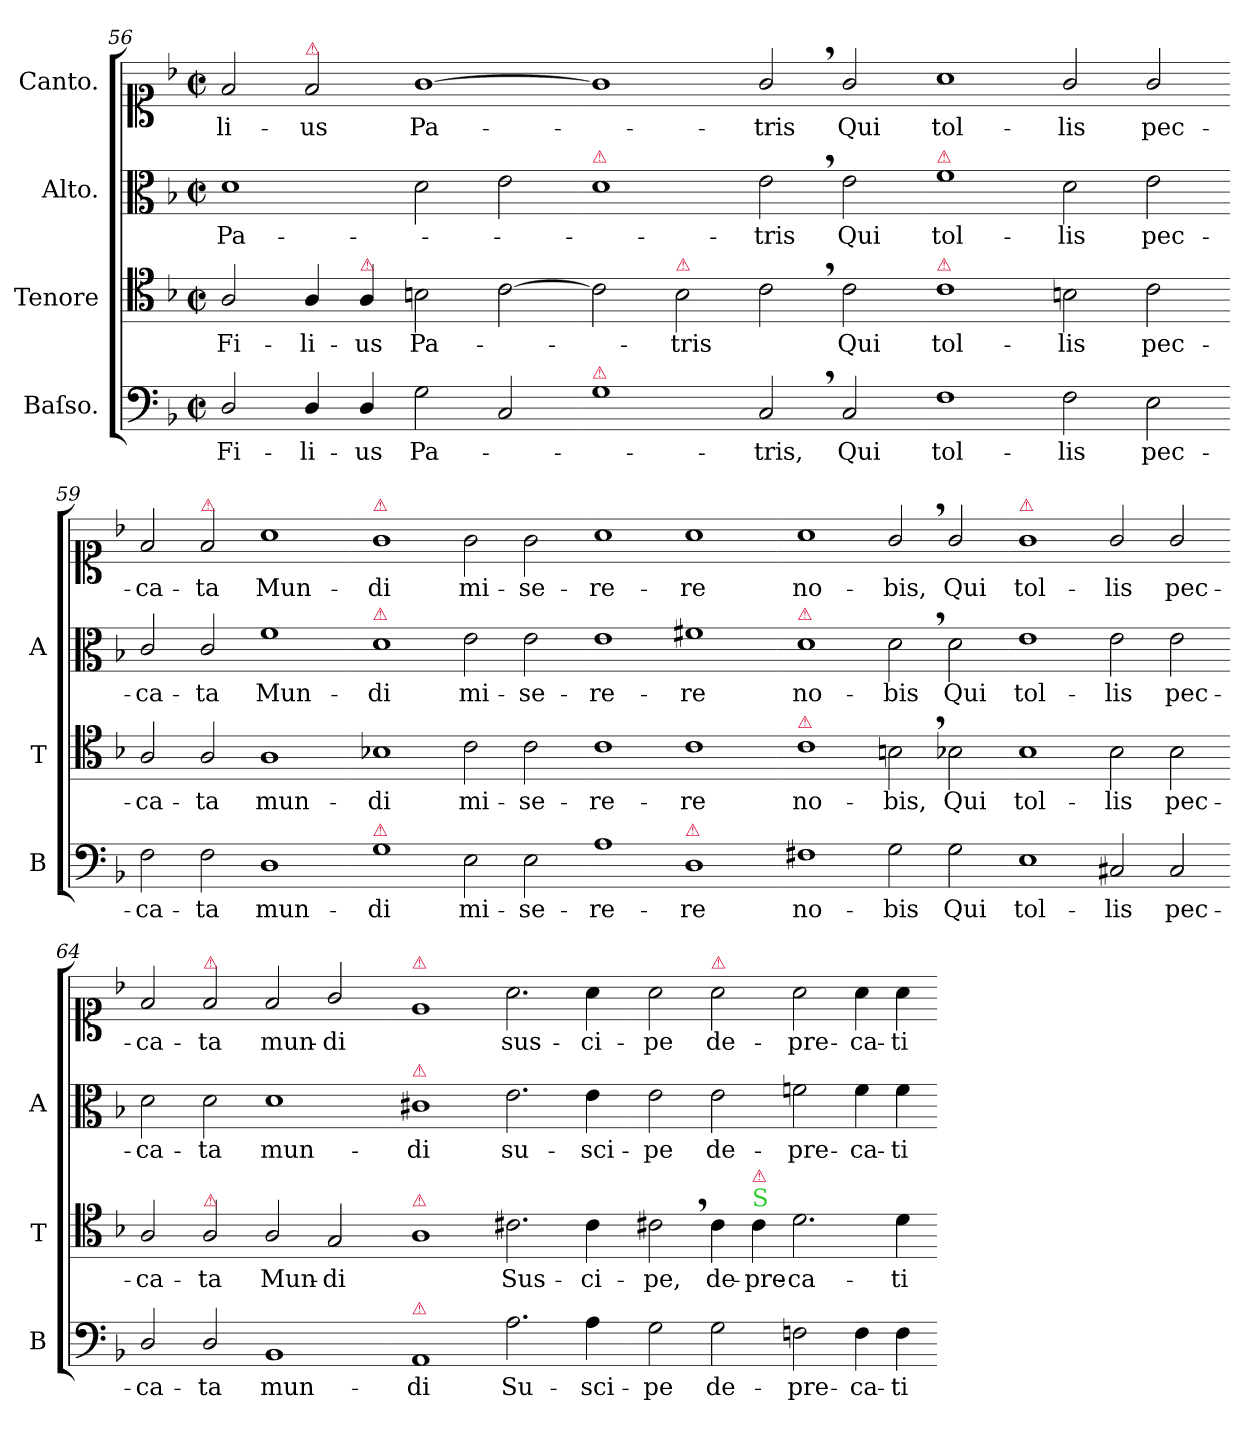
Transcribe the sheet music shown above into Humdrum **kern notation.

**kern	**text	**kern	**text	**kern	**text	**kern	**text
*part4	*part4	*part3	*part3	*part2	*part2	*part1	*part1
*staff4	*staff4	*staff3	*staff3	*staff2	*staff2	*staff1	*staff1
*I"Baſso.	*	*I"Tenore	*	*I"Alto.	*	*I"Canto.	*
*I'B	*	*I'T	*	*I'A	*	*	*
*clefF4	*	*clefC4	*	*clefC3	*	*clefC1	*
*k[b-]	*	*k[b-]	*	*k[b-]	*	*k[b-]	*
*M2/1	*	*M2/1	*	*M2/1	*	*M2/1	*
*met(c|)	*	*met(c|)	*	*met(c|)	*	*met(c|)	*
=56	=56	=56	=56	=56	=56	=56	=56
2D/	Fi-	2A/	Fi-	1d	Pa-	2f/	-li-
!	!	!	!	!	!	!LO:TX:a:color=crimson:t=⚠	!
4D/	-li-	4A/	-li-	.	.	2f/	-us
!	!	!LO:TX:a:color=crimson:t=⚠	!	!	!	!	!
4D/	-us	4A/	-us	.	.	.	.
2G\	Pa-	2Bn\	Pa-	2d\	.	[1g	Pa-
2C/	.	[2c\	.	2e\	.	.	.
=57-	=57-	=57-	=57-	=57-	=57-	=57-	=57-
!	!	!	!	!LO:TX:a:color=crimson:t=⚠	!	!	!
!LO:TX:a:color=crimson:t=⚠	!	!	!	!	!	!	!
1G	.	2c\]	.	1d	.	1g]	.
!	!	!LO:TX:a:color=crimson:t=⚠	!	!	!	!	!
.	.	2B\	-tris	.	.	.	.
2C,</	-tris,	2c,<\	.	2e,<\	-tris	2g,</	-tris
2C/	Qui	2c\	Qui	2e\	Qui	2g/	Qui
=58-	=58-	=58-	=58-	=58-	=58-	=58-	=58-
!	!	!	!	!LO:TX:a:color=crimson:t=⚠	!	!	!
!	!	!LO:TX:a:color=crimson:t=⚠	!	!	!	!	!
1F	tol-	1c	tol-	1f	tol-	1a	tol-
2F\	-lis	2Bn\	-lis	2d\	-lis	2g/	-lis
2E\	pec-	2c\	pec-	2e\	pec-	2g/	pec-
=59-	=59-	=59-	=59-	=59-	=59-	=59-	=59-
2F\	-ca-	2A/	-ca-	2c/	-ca-	2f/	-ca-
!	!	!	!	!	!	!LO:TX:a:color=crimson:t=⚠	!
2F\	-ta	2A/	-ta	2c/	-ta	2f/	-ta
1D	mun-	1A	mun-	1f	Mun-	1a	Mun-
=60-	=60-	=60-	=60-	=60-	=60-	=60-	=60-
!	!	!	!	!	!	!LO:TX:a:color=crimson:t=⚠	!
!	!	!	!	!LO:TX:a:color=crimson:t=⚠	!	!	!
!LO:TX:a:color=crimson:t=⚠	!	!	!	!	!	!	!
1G	-di	1B-X	-di	1d	-di	1g	-di
2E\	mi-	2c\	mi-	2e\	mi-	2g\	mi-
2E\	-se-	2c\	-se-	2e\	-se-	2g\	-se-
=61-	=61-	=61-	=61-	=61-	=61-	=61-	=61-
1A	-re-	1c	-re-	1e	-re-	1a	-re-
!LO:TX:a:color=crimson:t=⚠	!	!	!	!	!	!	!
1D	-re	1c	-re	1f#X	-re	1a	-re
=62-	=62-	=62-	=62-	=62-	=62-	=62-	=62-
!	!	!	!	!LO:TX:a:color=crimson:t=⚠	!	!	!
!	!	!LO:TX:a:color=crimson:t=⚠	!	!	!	!	!
1F#X	no-	1c	no-	1d	no-	1a	no-
2G\	-bis	2Bn,<\	-bis,	2d,<\	-bis	2g,</	-bis,
2G\	Qui	2B-X\	Qui	2d\	Qui	2g/	Qui
=63-	=63-	=63-	=63-	=63-	=63-	=63-	=63-
!	!	!	!	!	!	!LO:TX:a:color=crimson:t=⚠	!
1E	tol-	1B-	tol-	1e	tol-	1g	tol-
2C#X/	-lis	2B-\	-lis	2e\	-lis	2g/	-lis
2C#/	pec-	2B-\	pec-	2e\	pec-	2g/	pec-
=64-	=64-	=64-	=64-	=64-	=64-	=64-	=64-
2D/	-ca-	2A/	-ca-	2d\	-ca-	2f/	-ca-
!	!	!	!	!	!	!LO:TX:a:color=crimson:t=⚠	!
!	!	!LO:TX:a:color=crimson:t=⚠	!	!	!	!	!
2D/	-ta	2A/	-ta	2d\	-ta	2f/	-ta
1BB-	mun-	2A/	Mun-	1d	mun-	2f/	mun-
.	.	2G/	-di	.	.	2g/	-di
=65-	=65-	=65-	=65-	=65-	=65-	=65-	=65-
!	!	!	!	!	!	!LO:TX:a:color=crimson:t=⚠	!
!	!	!	!	!LO:TX:a:color=crimson:t=⚠	!	!	!
!	!	!LO:TX:a:color=crimson:t=⚠	!	!	!	!	!
!LO:TX:a:color=crimson:t=⚠	!	!	!	!	!	!	!
1AA	-di	1A	.	1c#X	-di	1e	.
2.A\	Su-	2.c#X\	Sus-	2.e\	su-	2.a\	sus-
4A\	-sci-	4c#\	-ci-	4e\	-sci-	4a\	-ci-
=66-	=66-	=66-	=66-	=66-	=66-	=66-	=66-
2G\	-pe	2c#X,<\	-pe,	2e\	-pe	2a\	-pe
!	!	!	!	!	!	!LO:TX:a:color=crimson:t=⚠	!
2G\	de-	4c#\	de-	2e\	de-	2a\	de-
!	!	!LO:TX:a:color=limegreen:t=S	!	!	!	!	!
!	!	!LO:TX:a:color=crimson:t=⚠	!	!	!	!	!
.	.	4c#\	-pre-	.	.	.	.
2Fn\	-pre-	2.d\	-ca-	2fn\	-pre-	2a\	-pre-
4F\	-ca-	.	.	4f\	-ca-	4a\	-ca-
4F\	-ti-	4d\	-ti-	4f\	-ti-	4a\	-ti-
=-	=-	=-	=-	=-	=-	=-	=-
*-	*-	*-	*-	*-	*-	*-	*-
